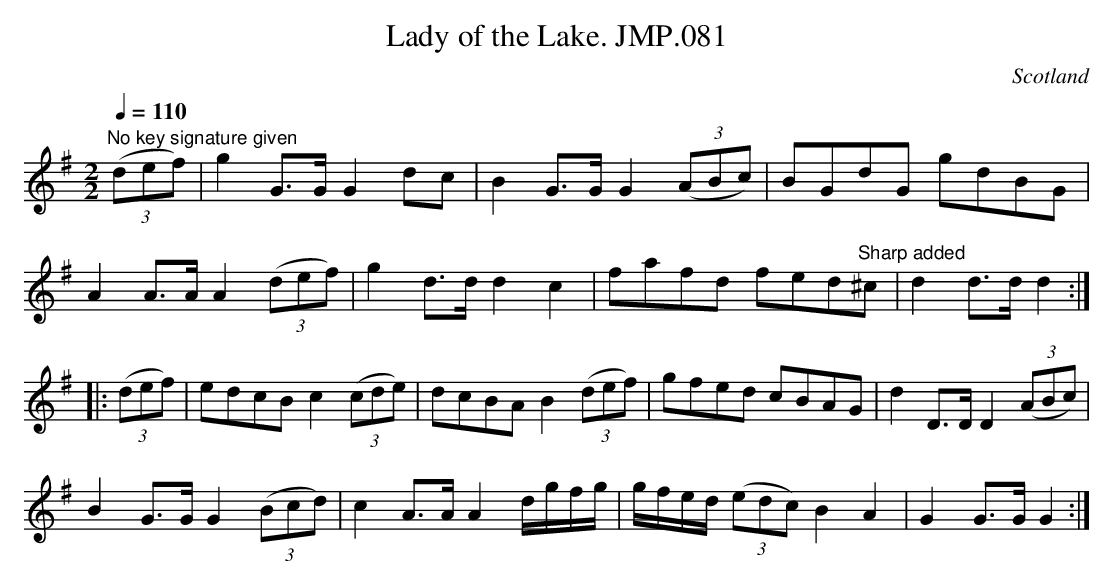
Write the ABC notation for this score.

X:1
T:Lady of the Lake. JMP.081
L:1/8
M:2/2
O:Scotland
Q:1/4=110
K:G major
"No key signature given"((3def) | g2 G>G G2 dc |\
B2 G>G G2 ((3ABc) | BGdG gdBG |!
A2 A>A A2 ((3def) | g2 d>d d2 c2 |\
fafd fed"Sharp added"^c | d2 d>d d2 :|!
|: ((3def) |edcB c2 ((3cde) |dcBA B2 ((3def) |\
gfed cBAG |d2 D>D D2 ((3ABc) |!
B2 G>G G2 (3(Bcd) | c2 A>A A2 d/g/f/g/ |\
g/f/e/d/ ((3edc) B2 A2 | G2 G>G G2 :|
